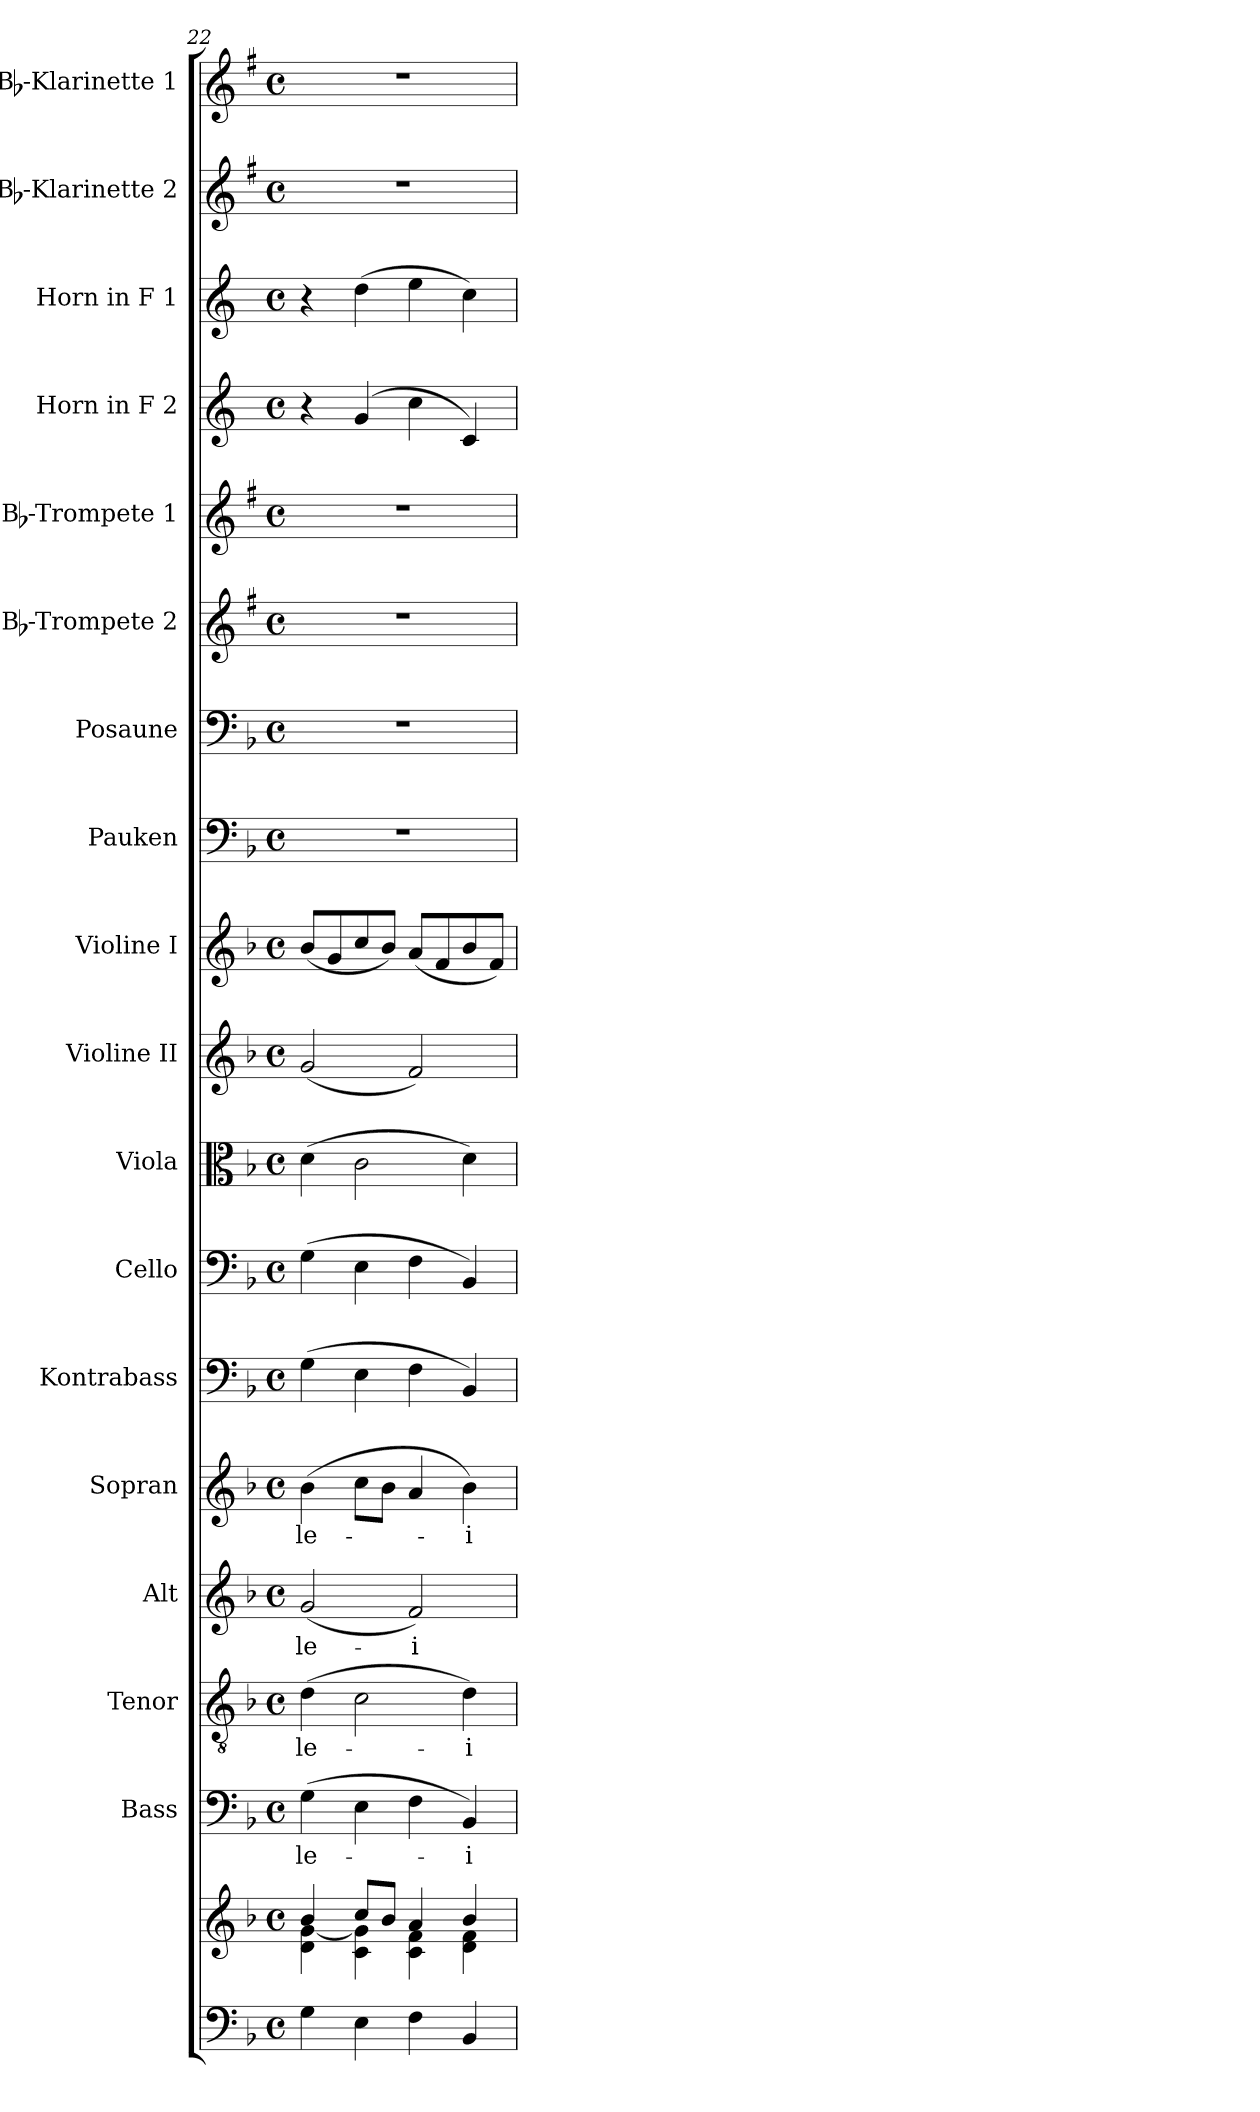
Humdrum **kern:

**kern	**kern	**kern	**text	**kern	**text	**kern	**text	**kern	**text	**kern	**kern	**kern	**kern	**kern	**kern	**kern	**kern	**kern	**kern	**kern	**kern	**kern
*part18	*part18	*part17	*part17	*part16	*part16	*part15	*part15	*part14	*part14	*part13	*part12	*part11	*part10	*part9	*part8	*part7	*part6	*part5	*part4	*part3	*part2	*part1
*staff19	*staff18	*staff17	*staff17	*staff16	*staff16	*staff15	*staff15	*staff14	*staff14	*staff13	*staff12	*staff11	*staff10	*staff9	*staff8	*staff7	*staff6	*staff5	*staff4	*staff3	*staff2	*staff1
*	*	*I"Bass	*	*I"Tenor	*	*I"Alt	*	*I"Sopran	*	*I"Kontrabass	*I"Cello	*I"Viola	*I"Violine II	*I"Violine I	*I"Pauken	*I"Posaune	*I"Bb-Trompete 2	*I"Bb-Trompete 1	*I"Horn in F 2	*I"Horn in F 1	*I"Bb-Klarinette 2	*I"Bb-Klarinette 1
*	*	*I'B.	*	*I'T.	*	*I'A.	*	*I'S.	*	*I'Kb.	*	*I'Vla.	*I'Vl. II	*I'Vl. I	*I'Pk.	*I'Pos.	*I'Bb Trp. 2	*I'Bb Trp. 1	*	*	*I'Bb Kl. 2	*I'Bb Kl. 1
*clefF4	*clefG2	*clefF4	*	*clefGv2	*	*clefG2	*	*clefG2	*	*clefF4	*clefF4	*clefC3	*clefG2	*clefG2	*clefF4	*clefF4	*clefG2	*clefG2	*clefG2	*clefG2	*clefG2	*clefG2
*	*	*	*	*	*	*	*	*	*	*ITrd7c12	*	*	*	*	*	*	*ITrd1c2	*ITrd1c2	*ITrd4c7	*ITrd4c7	*ITrd1c2	*ITrd1c2
*k[b-]	*k[b-]	*k[b-]	*	*k[b-]	*	*k[b-]	*	*k[b-]	*	*k[b-]	*k[b-]	*k[b-]	*k[b-]	*k[b-]	*k[b-]	*k[b-]	*k[b-]	*k[b-]	*k[b-]	*k[b-]	*k[b-]	*k[b-]
*F:	*F:	*F:	*	*F:	*	*F:	*	*F:	*	*F:	*F:	*F:	*F:	*F:	*F:	*F:	*F:	*F:	*F:	*F:	*F:	*F:
*M4/4	*M4/4	*M4/4	*	*M4/4	*	*M4/4	*	*M4/4	*	*M4/4	*M4/4	*M4/4	*M4/4	*M4/4	*M4/4	*M4/4	*M4/4	*M4/4	*M4/4	*M4/4	*M4/4	*M4/4
*met(c)	*met(c)	*met(c)	*	*met(c)	*	*met(c)	*	*met(c)	*	*met(c)	*met(c)	*met(c)	*met(c)	*met(c)	*met(c)	*met(c)	*met(c)	*met(c)	*met(c)	*met(c)	*met(c)	*met(c)
=22	=22	=22	=22	=22	=22	=22	=22	=22	=22	=22	=22	=22	=22	=22	=22	=22	=22	=22	=22	=22	=22	=22
*	*^	*	*	*	*	*	*	*	*	*	*	*	*	*	*	*	*	*	*	*	*	*
!	!	!	!	!LO:LY:b	!	!LO:LY:b	!	!LO:LY:b	!	!LO:LY:b	!	!	!	!	!	!	!	!	!	!	!	!	!
4G\	4b-/	4d\ [<4g\	(>4G\	-le-	(>4d\	-le-	(<2g/	-le-	(>4b-\	-le-	(>4GG\	(>4G\	(>4d\	(<2g/	(<8b-/L	1r	1r	1r	1r	4r	4r	1r	1r
.	.	.	.	.	.	.	.	.	.	.	.	.	.	.	8g/	.	.	.	.	.	.	.	.
4E\	8cc/L	4c\ 4g\]	4E\	.	2c\	.	.	.	8cc\L	.	4EE\	4E\	2c\	.	8cc/	.	.	.	.	(4c/	(>4g\	.	.
.	8b-/J	.	.	.	.	.	.	.	8b-\J	.	.	.	.	.	8b-/J)	.	.	.	.	.	.	.	.
!	!	!	!	!	!	!	!	!LO:LY:b	!	!	!	!	!	!	!	!	!	!	!	!	!	!	!
4F\	4a/	4c\ 4f\	4F\	.	.	.	2f/)	-i-	4a/	.	4FF\	4F\	.	2f/)	(<8a/L	.	.	.	.	4f\	4a\	.	.
.	.	.	.	.	.	.	.	.	.	.	.	.	.	.	8f/	.	.	.	.	.	.	.	.
!	!	!	!	!LO:LY:b	!	!LO:LY:b	!	!	!	!LO:LY:b	!	!	!	!	!	!	!	!	!	!	!	!	!
4BB-/	4b-/	4d\ 4f\	4BB-/)	-i-	4d\)	-i-	.	.	4b-\)	-i-	4BBB-/)	4BB-/)	4d\)	.	8b-/	.	.	.	.	4F/)	4f\)	.	.
.	.	.	.	.	.	.	.	.	.	.	.	.	.	.	8f/J)	.	.	.	.	.	.	.	.
*	*v	*v	*	*	*	*	*	*	*	*	*	*	*	*	*	*	*	*	*	*	*	*	*
=	=	=	=	=	=	=	=	=	=	=	=	=	=	=	=	=	=	=	=	=	=	=
*-	*-	*-	*-	*-	*-	*-	*-	*-	*-	*-	*-	*-	*-	*-	*-	*-	*-	*-	*-	*-	*-	*-
